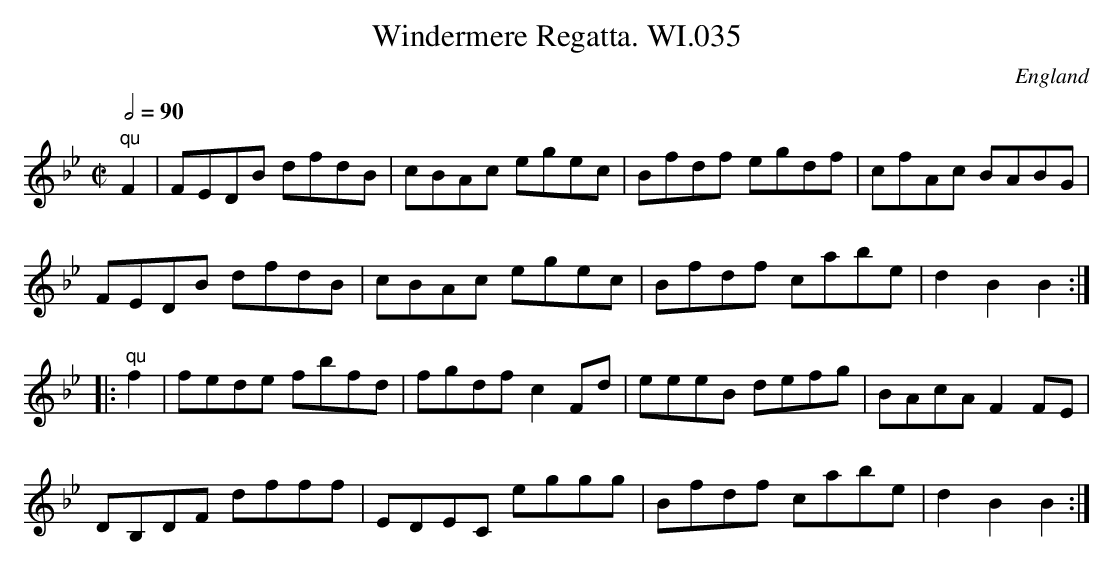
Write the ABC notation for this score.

X:1
T:Windermere Regatta. WI.035
M:C|
L:1/8
Q:1/2=90
O:England
notC:"A Hornpipe"
K:Bb major
"qu"F2|FEDB dfdB|cBAc egec|Bfdf egdf|cfAc BABG|!
FEDB dfdB|cBAc egec|Bfdf cabe|d2B2 B2:|!
|:"qu"f2|fede fbfd|fgdf c2Fd|eeeB defg|BAcA F2FE|!
DB,DF dfff|EDEC eggg|Bfdf cabe|d2B2 B2:|
